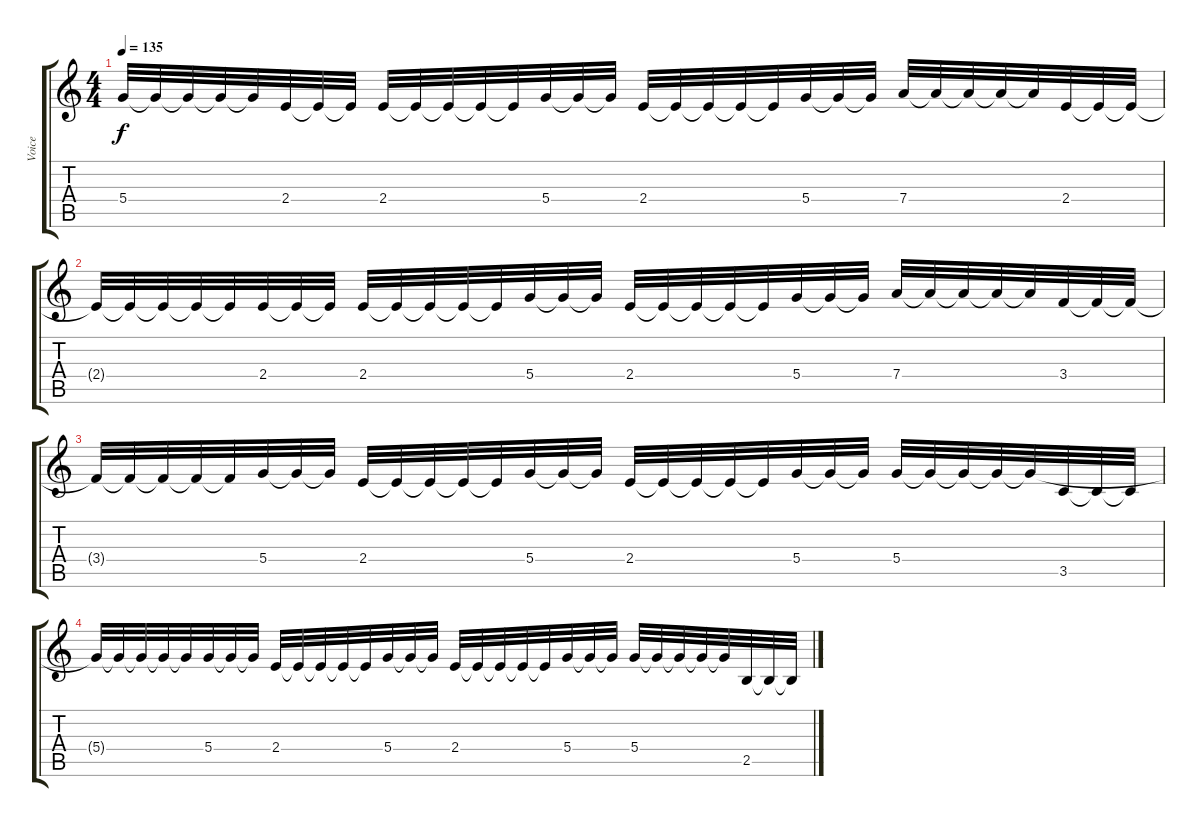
\track ("Voice" "Voice") {instrument electricguitarjazz}
\staff {score tabs}
\tuning (E4 B3 G3 D3 A2 E2) {hide}
\ts (4 4)
\tempo 135
\clef g2
\ks c
5.4{t}.32{dy f} 5.4{t}.32 5.4{t}.32 5.4{t}.32 5.4{t}.32 2.4.32 2.4{t}.32 2.4{t}.32 2.4.32 2.4{t}.32 2.4{t}.32 2.4{t}.32 2.4{t}.32 5.4.32 5.4{t}.32 5.4{t}.32 2.4.32 2.4{t}.32 2.4{t}.32 2.4{t}.32 2.4{t}.32 5.4.32 5.4{t}.32 5.4{t}.32 7.4.32 7.4{t}.32 7.4{t}.32 7.4{t}.32 7.4{t}.32 2.4.32 2.4{t}.32 2.4{t}.32 |
2.4{t}.32 2.4{t}.32 2.4{t}.32 2.4{t}.32 2.4{t}.32 2.4.32 2.4{t}.32 2.4{t}.32 2.4.32 2.4{t}.32 2.4{t}.32 2.4{t}.32 2.4{t}.32 5.4.32 5.4{t}.32 5.4{t}.32 2.4.32 2.4{t}.32 2.4{t}.32 2.4{t}.32 2.4{t}.32 5.4.32 5.4{t}.32 5.4{t}.32 7.4.32 7.4{t}.32 7.4{t}.32 7.4{t}.32 7.4{t}.32 3.4.32 3.4{t}.32 3.4{t}.32 |
3.4{t}.32 3.4{t}.32 3.4{t}.32 3.4{t}.32 3.4{t}.32 5.4.32 5.4{t}.32 5.4{t}.32 2.4.32 2.4{t}.32 2.4{t}.32 2.4{t}.32 2.4{t}.32 5.4.32 5.4{t}.32 5.4{t}.32 2.4.32 2.4{t}.32 2.4{t}.32 2.4{t}.32 2.4{t}.32 5.4.32 5.4{t}.32 5.4{t}.32 5.4.32 5.4{t}.32 5.4{t}.32 5.4{t}.32 5.4{t}.32 3.5.32 3.5{t}.32 3.5{t}.32 |
5.4{t}.32 5.4{t}.32 5.4{t}.32 5.4{t}.32 5.4{t}.32 5.4.32 5.4{t}.32 5.4{t}.32 2.4.32 2.4{t}.32 2.4{t}.32 2.4{t}.32 2.4{t}.32 5.4.32 5.4{t}.32 5.4{t}.32 2.4.32 2.4{t}.32 2.4{t}.32 2.4{t}.32 2.4{t}.32 5.4.32 5.4{t}.32 5.4{t}.32 5.4.32 5.4{t}.32 5.4{t}.32 5.4{t}.32 5.4{t}.32 2.5.32 2.5{t}.32 2.5{t}.32
